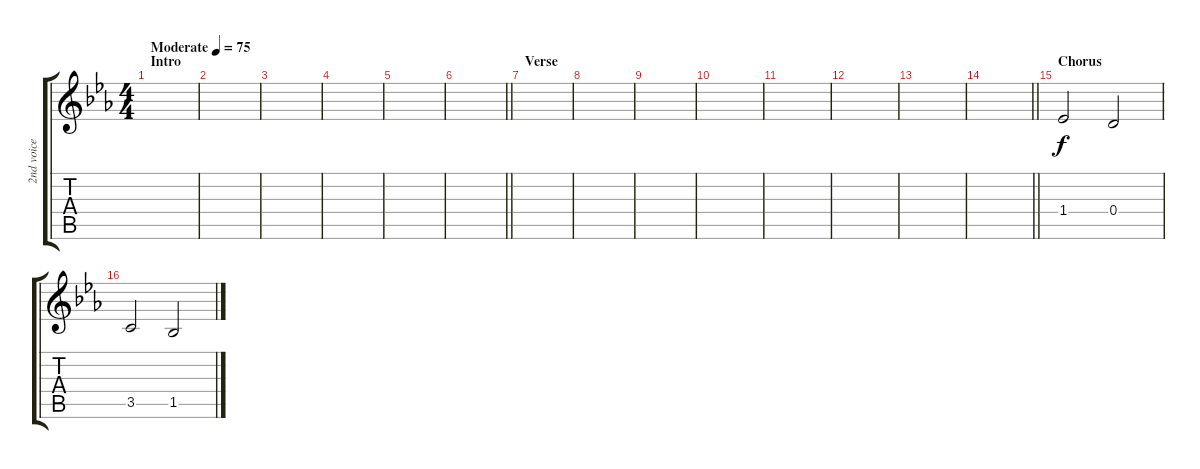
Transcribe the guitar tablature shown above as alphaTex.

\track ("2nd voice" "2nd voice") {instrument overdrivenguitar}
\staff {score tabs}
\tuning (E4 B3 G3 D3 A2 E2) {hide}
\ts (4 4)
\section ("" "Intro")
\tempo (75 "Moderate")
\clef g2
\ks eb
|
|
|
|
|
\barLineRight lightlight
|
\section ("" "Verse")
|
|
|
|
|
|
|
\barLineRight lightlight
|
\section ("" "Chorus")
1.4.2 0.4.2 |
3.5.2 1.5.2
